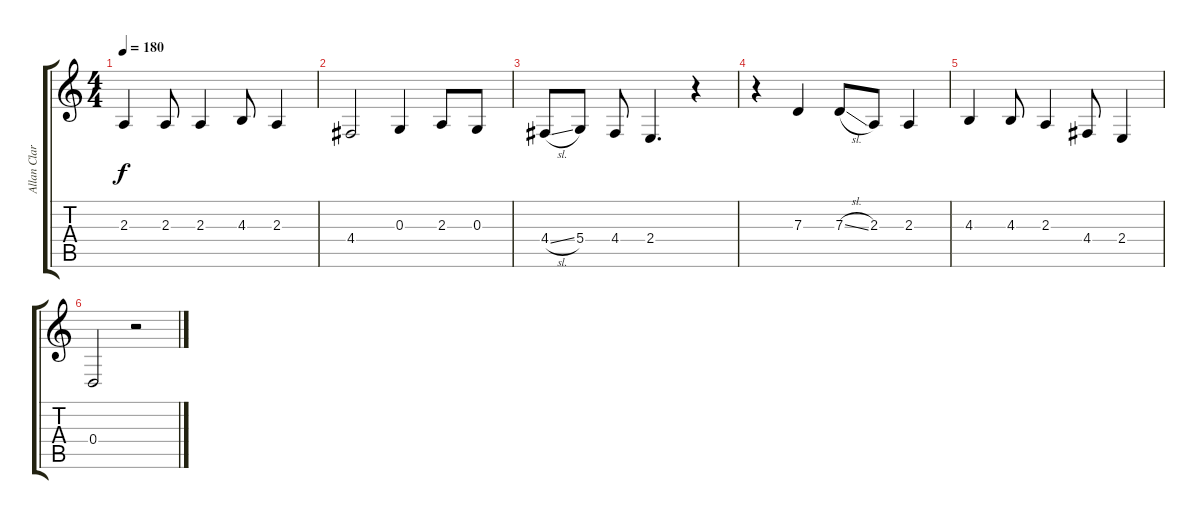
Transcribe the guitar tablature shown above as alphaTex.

\track ("Allan Clarke" "Allan Clar") {instrument lead5charang}
\staff {score tabs}
\tuning (E4 B3 G3 D3 A2 E2) {hide}
\ts (4 4)
\tempo 180
\clef g2
\ks c
2.3.4{dy f} 2.3.8 2.3.4 4.3.8 2.3.4 |
4.4.2 0.3.4 2.3.8 0.3.8 |
4.4{sl}.8 5.4.8 4.4.8 2.4.4{d} r.4 |
r.4 7.3.4 7.3{sl}.8 2.3.8 2.3.4 |
4.3.4 4.3.8 2.3.4 4.4.8 2.4.4 |
0.4.2 r.2
